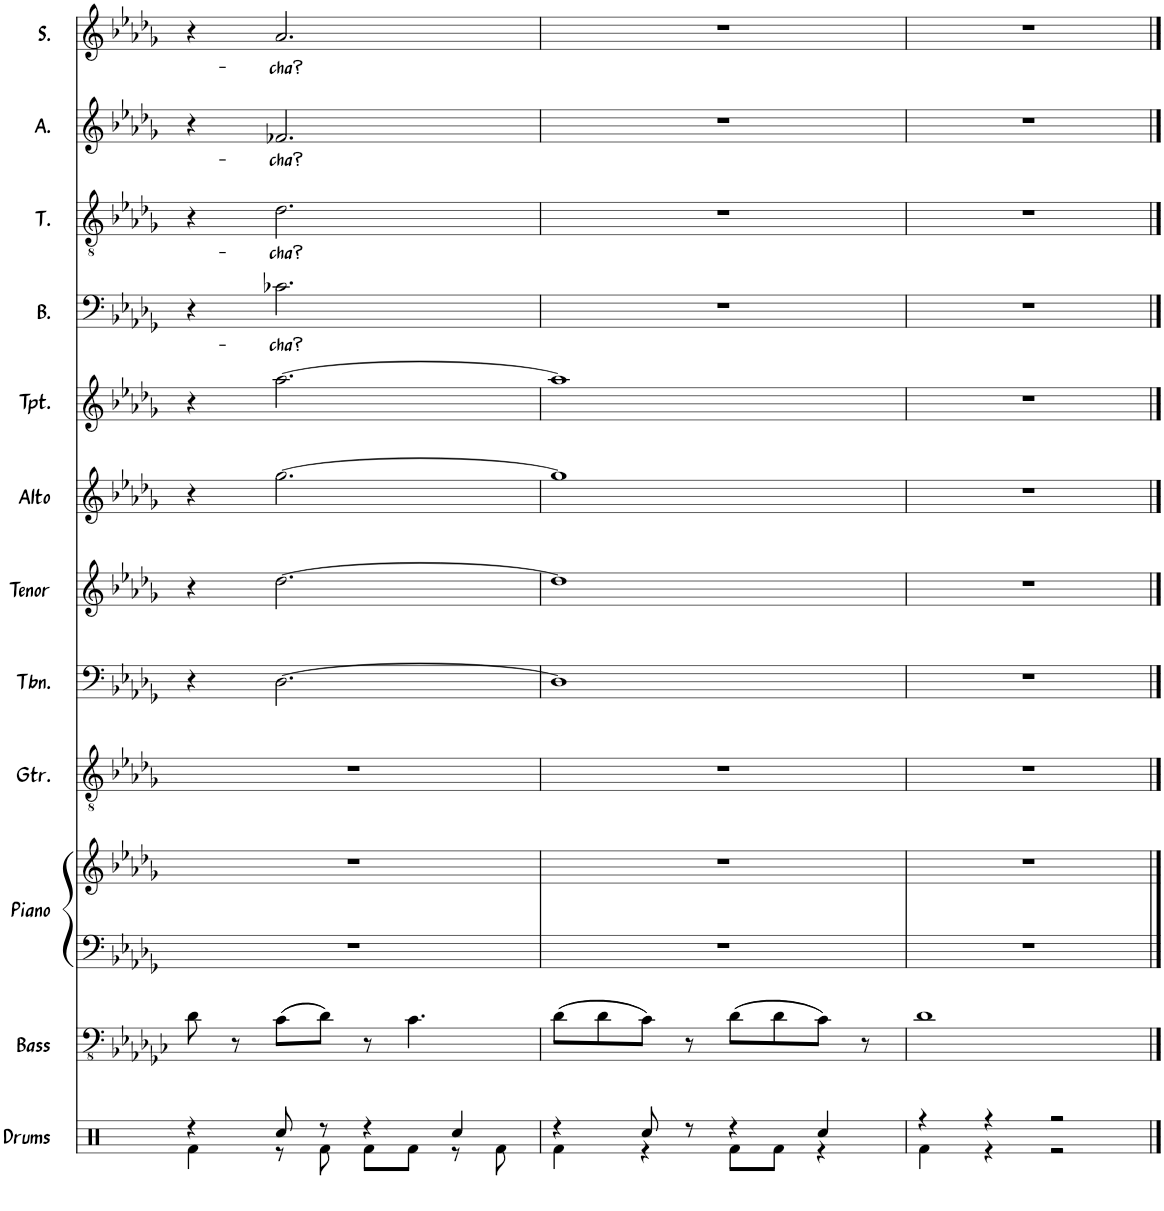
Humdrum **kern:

**kern	**kern	**kern	**kern	**kern	**kern	**kern	**kern	**kern	**kern	**text	**kern	**text	**kern	**text	**kern	**text
*part12	*part11	*part10	*part10	*part9	*part8	*part7	*part6	*part5	*part4	*part4	*part3	*part3	*part2	*part2	*part1	*part1
*staff13	*staff12	*staff11	*staff10	*staff9	*staff8	*staff7	*staff6	*staff5	*staff4	*staff4	*staff3	*staff3	*staff2	*staff2	*staff1	*staff1
*I"Drums	*I"Bass	*I"Piano	*	*I"Guitar	*I"Trombone	*I"Tenor Sax	*I"Alto Sax	*I"Trumpet	*I"Bass	*	*I"Tenor	*	*I"Alto	*	*I"Soprano	*
*I'Drums	*I'Bass	*I'Piano	*	*I'Gtr.	*I'Tbn.	*I'Tenor	*I'Alto	*I'Tpt.	*I'B.	*	*I'T.	*	*I'A.	*	*I'S.	*
!!LO:PB:g=z
*clefX	*clefFv4	*clefF4	*clefG2	*clefGv2	*clefF4	*clefG2	*clefG2	*clefG2	*clefF4	*	*clefGv2	*	*clefG2	*	*clefG2	*
*	*	*	*	*	*	*ITrd8c14	*ITrd5c9	*ITrd1c2	*	*	*	*	*	*	*	*
*k[]	*k[b-e-a-d-g-c-]	*k[b-e-a-d-g-]	*k[b-e-a-d-g-]	*k[b-e-a-d-g-]	*k[b-e-a-d-g-]	*k[b-e-a-d-g-]	*k[b-e-a-d-g-]	*k[b-e-a-d-g-]	*k[b-e-a-d-g-]	*	*k[b-e-a-d-g-]	*	*k[b-e-a-d-g-]	*	*k[b-e-a-d-g-]	*
*M4/4	*M4/4	*M4/4	*M4/4	*M4/4	*M4/4	*M4/4	*M4/4	*M4/4	*M4/4	*	*M4/4	*	*M4/4	*	*M4/4	*
=74	=74	=74	=74	=74	=74	=74	=74	=74	=74	=74	=74	=74	=74	=74	=74	=74
*^	*	*	*	*	*	*	*	*	*	*	*	*	*	*	*	*
4r	4Rf\	8D-\	1r	1r	1r	4r	4r	4r	4r	4r	.	4r	.	4r	.	4r	.
.	.	8r	.	.	.	.	.	.	.	.	.	.	.	.	.	.	.
!	!	!	!	!	!	!	!	!	!	!	!LO:LY:b	!	!LO:LY:b	!	!LO:LY:b	!	!LO:LY:b
8Rcc/	8r	((8C-\L	.	.	.	[2.D-\	[2.dd-\	[2.gg-\	[2.aa-\	2.c-X\	-cha?	2.d-\	-cha?	2.f-X/	-cha?	2.a-/	-cha?
8r	8Rf\	8D-\J))	.	.	.	.	.	.	.	.	.	.	.	.	.	.	.
4r	8Rf\L	8r	.	.	.	.	.	.	.	.	.	.	.	.	.	.	.
.	8Rf\J	4.C-\	.	.	.	.	.	.	.	.	.	.	.	.	.	.	.
4Rcc/	8r	.	.	.	.	.	.	.	.	.	.	.	.	.	.	.	.
.	8Rf\	.	.	.	.	.	.	.	.	.	.	.	.	.	.	.	.
=75	=75	=75	=75	=75	=75	=75	=75	=75	=75	=75	=75	=75	=75	=75	=75	=75	=75
4r	4Rf\	((8D-\L	1r	1r	1r	1D-]	1dd-]	1gg-]	1aa-]	1r	.	1r	.	1r	.	1r	.
.	.	8D-\	.	.	.	.	.	.	.	.	.	.	.	.	.	.	.
8Rcc/	4r	8C-\J))	.	.	.	.	.	.	.	.	.	.	.	.	.	.	.
8r	.	8r	.	.	.	.	.	.	.	.	.	.	.	.	.	.	.
4r	8Rf\L	((8D-\L	.	.	.	.	.	.	.	.	.	.	.	.	.	.	.
.	8Rf\J	8D-\	.	.	.	.	.	.	.	.	.	.	.	.	.	.	.
4Rcc/	4r	8C-\J))	.	.	.	.	.	.	.	.	.	.	.	.	.	.	.
.	.	8r	.	.	.	.	.	.	.	.	.	.	.	.	.	.	.
=76	=76	=76	=76	=76	=76	=76	=76	=76	=76	=76	=76	=76	=76	=76	=76	=76	=76
4r	4Rf\	1D-	1r	1r	1r	1r	1r	1r	1r	1r	.	1r	.	1r	.	1r	.
4r	4r	.	.	.	.	.	.	.	.	.	.	.	.	.	.	.	.
2r	2r	.	.	.	.	.	.	.	.	.	.	.	.	.	.	.	.
*v	*v	*	*	*	*	*	*	*	*	*	*	*	*	*	*	*	*
==	==	==	==	==	==	==	==	==	==	==	==	==	==	==	==	==
*-	*-	*-	*-	*-	*-	*-	*-	*-	*-	*-	*-	*-	*-	*-	*-	*-
